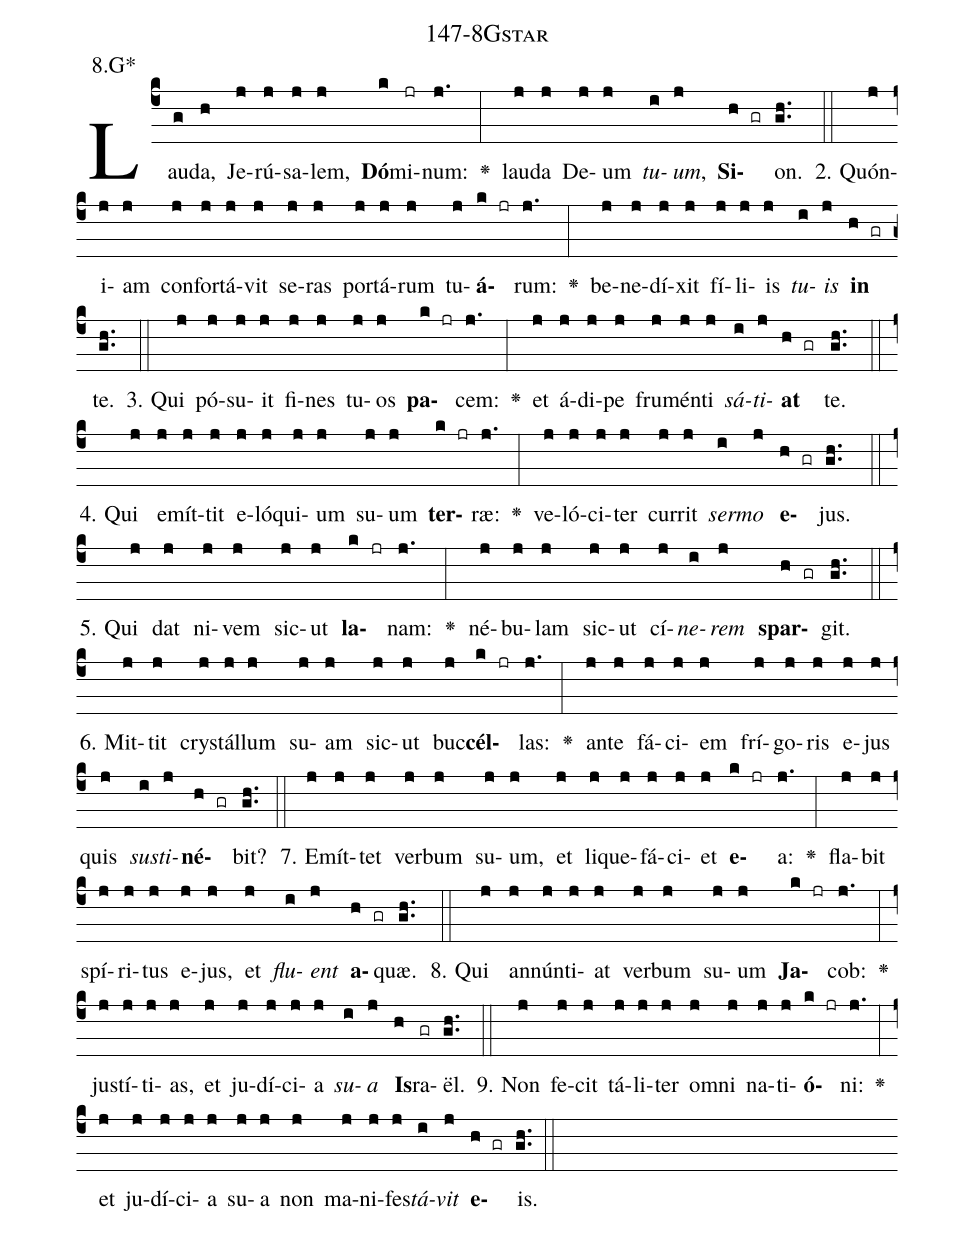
name: 147-8Gstar;
annotation: 8.G*;
%%
(c4)Lau(g)da,(h) Je(j)rú(j)sa(j)lem,(j) <b>Dó</b>(k)mi(jr)num:(j.) <v>\greheightstar</v>(:) lau(j)da(j) De(j)um(j) <i>tu</i>(i)<i>um</i>,(j) <b>Si</b>(h gr)on.(gh..) (::)
2. Quón(j)i(j)am(j) con(j)for(j)tá(j)vit(j) se(j)ras(j) por(j)tá(j)rum(j) tu(j)<b>á</b>(k jr)rum:(j.) <v>\greheightstar</v>(:) be(j)ne(j)dí(j)xit(j) fí(j)li(j)is(j) <i>tu</i>(i)<i>is</i>(j) <b>in</b>(h gr) te.(gh..) (::)
3. Qui(j) pó(j)su(j)it(j) fi(j)nes(j) tu(j)os(j) <b>pa</b>(k jr)cem:(j.) <v>\greheightstar</v>(:) et(j) á(j)di(j)pe(j) fru(j)mén(j)ti(j) <i>sá</i>(i)<i>ti</i>(j)<b>at</b>(h gr) te.(gh..) (::)
4. Qui(j) e(j)mít(j)tit(j) e(j)ló(j)qui(j)um(j) su(j)um(j) <b>ter</b>(k jr)ræ:(j.) <v>\greheightstar</v>(:) ve(j)ló(j)ci(j)ter(j) cur(j)rit(j) <i>ser</i>(i)<i>mo</i>(j) <b>e</b>(h gr)jus.(gh..) (::)
5. Qui(j) dat(j) ni(j)vem(j) sic(j)ut(j) <b>la</b>(k jr)nam:(j.) <v>\greheightstar</v>(:) né(j)bu(j)lam(j) sic(j)ut(j) cí(j)<i>ne</i>(i)<i>rem</i>(j) <b>spar</b>(h gr)git.(gh..) (::)
6. Mit(j)tit(j) crys(j)tál(j)lum(j) su(j)am(j) sic(j)ut(j) buc(j)<b>cél</b>(k jr)las:(j.) <v>\greheightstar</v>(:) an(j)te(j) fá(j)ci(j)em(j) frí(j)go(j)ris(j) e(j)jus(j) quis(j) <i>sus</i>(i)<i>ti</i>(j)<b>né</b>(h gr)bit?(gh..) (::)
7. E(j)mít(j)tet(j) ver(j)bum(j) su(j)um,(j) et(j) li(j)que(j)fá(j)ci(j)et(j) <b>e</b>(k jr)a:(j.) <v>\greheightstar</v>(:) fla(j)bit(j) spí(j)ri(j)tus(j) e(j)jus,(j) et(j) <i>flu</i>(i)<i>ent</i>(j) <b>a</b>(h gr)quæ.(gh..) (::)
8. Qui(j) an(j)nún(j)ti(j)at(j) ver(j)bum(j) su(j)um(j) <b>Ja</b>(k jr)cob:(j.) <v>\greheightstar</v>(:) jus(j)tí(j)ti(j)as,(j) et(j) ju(j)dí(j)ci(j)a(j) <i>su</i>(i)<i>a</i>(j) <b>Is</b>(h)ra(gr)ël.(gh..) (::)
9. Non(j) fe(j)cit(j) tá(j)li(j)ter(j) om(j)ni(j) na(j)ti(j)<b>ó</b>(k jr)ni:(j.) <v>\greheightstar</v>(:) et(j) ju(j)dí(j)ci(j)a(j) su(j)a(j) non(j) ma(j)ni(j)fes(j)<i>tá</i>(i)<i>vit</i>(j) <b>e</b>(h gr)is.(gh..) (::)
